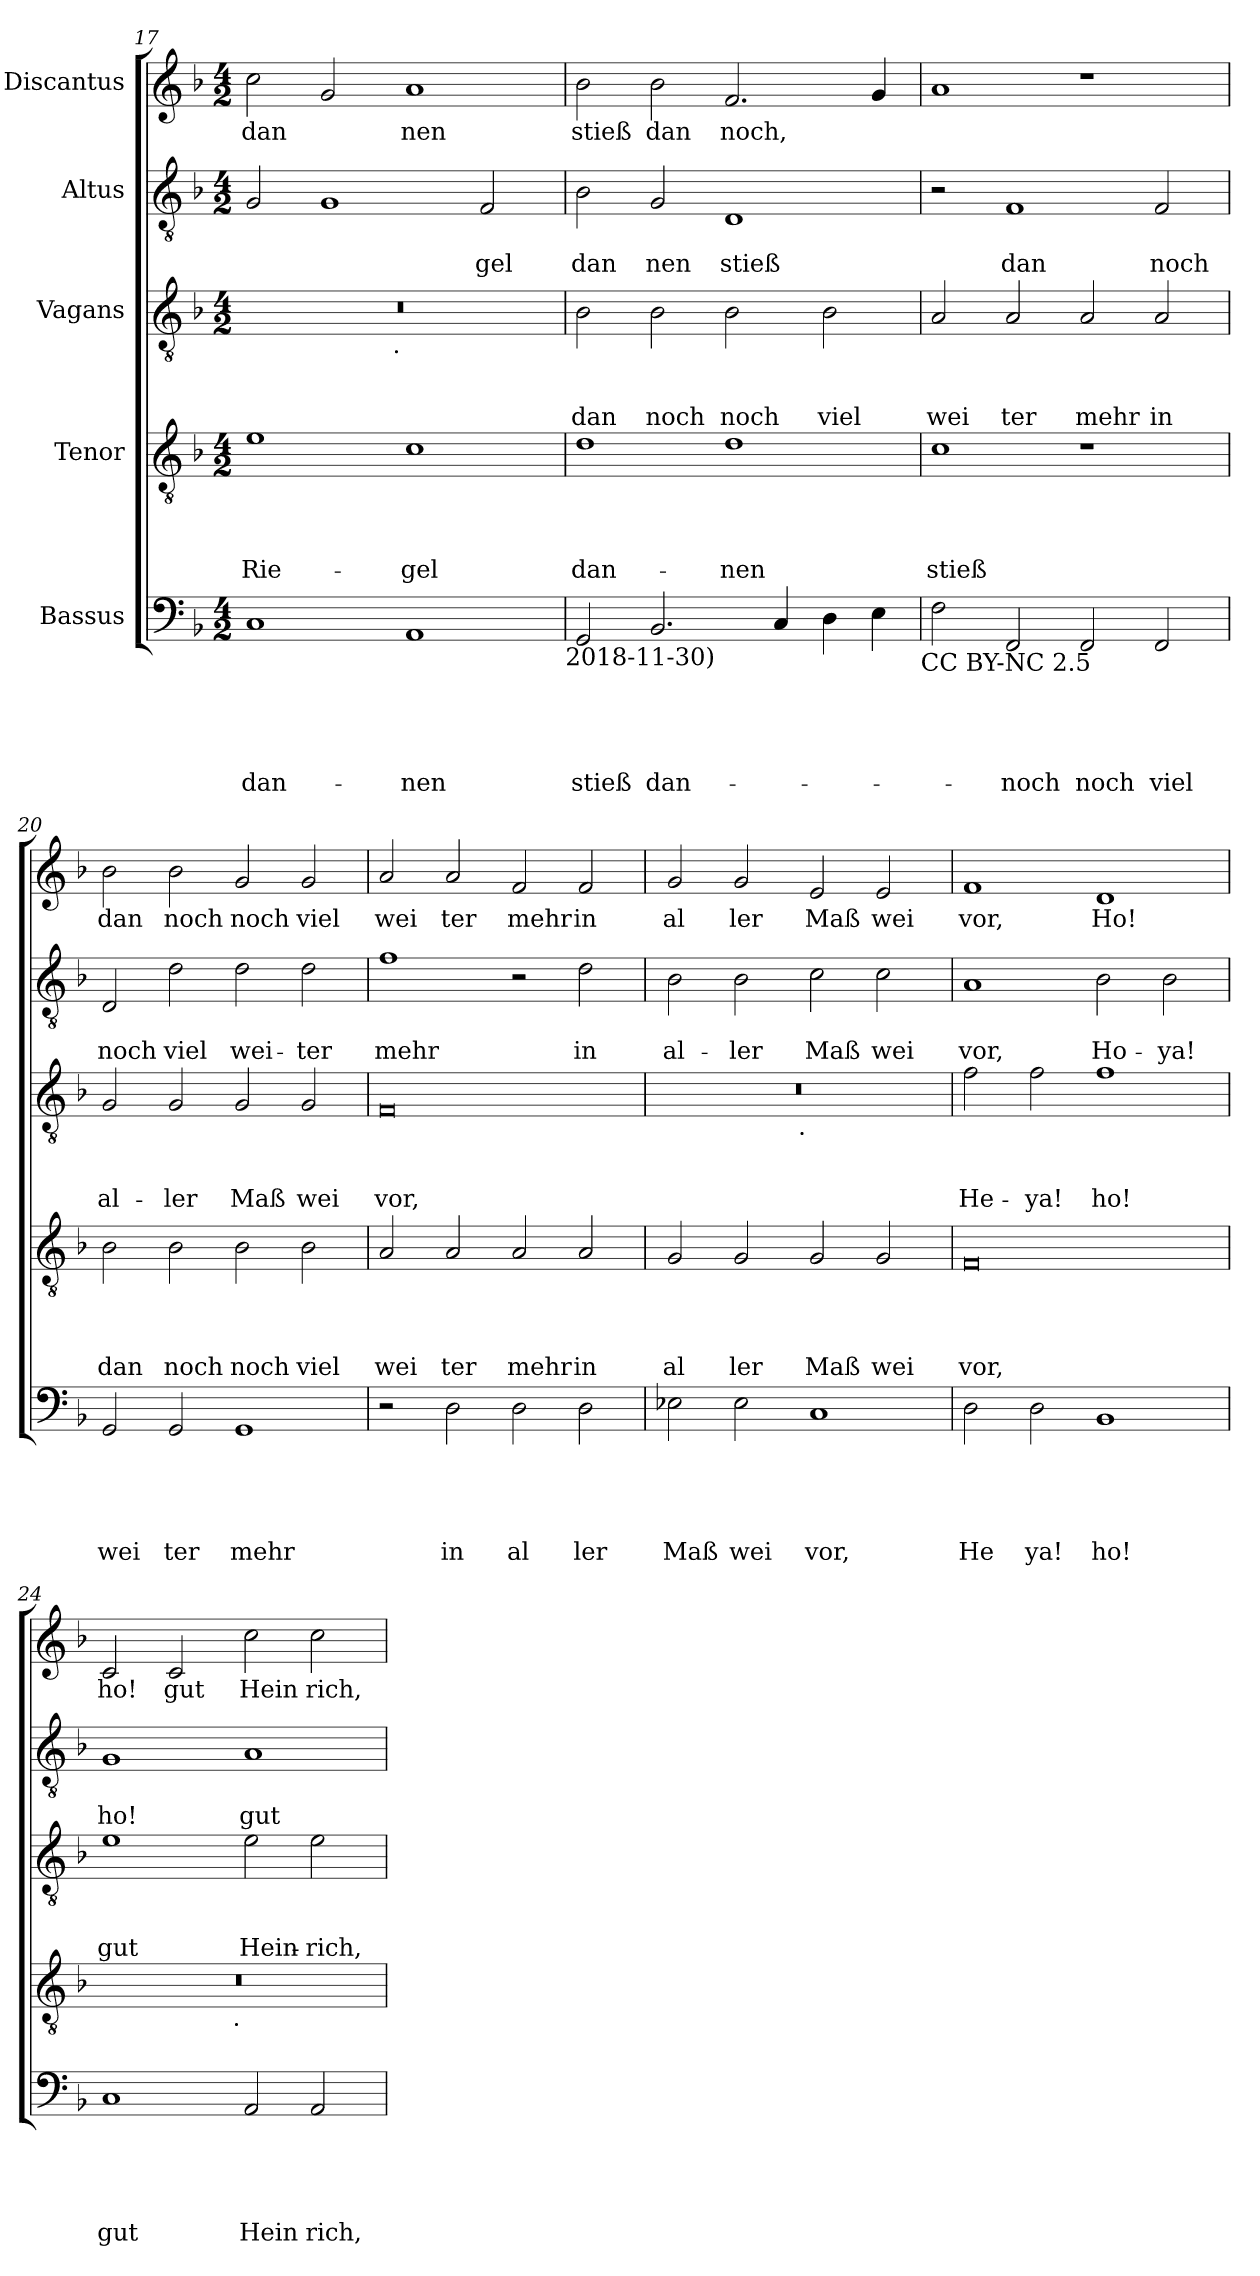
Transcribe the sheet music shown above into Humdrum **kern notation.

**kern	**text	**text	**text	**text	**text	**kern	**text	**text	**text	**text	**kern	**text	**text	**text	**kern	**text	**text	**kern	**text
*part5	*part5	*part5	*part5	*part5	*part5	*part4	*part4	*part4	*part4	*part4	*part3	*part3	*part3	*part3	*part2	*part2	*part2	*part1	*part1
*staff5	*staff5	*staff5	*staff5	*staff5	*staff5	*staff4	*staff4	*staff4	*staff4	*staff4	*staff3	*staff3	*staff3	*staff3	*staff2	*staff2	*staff2	*staff1	*staff1
*I"Bassus	*	*	*	*	*	*I"Tenor	*	*	*	*	*I"Vagans	*	*	*	*I"Altus	*	*	*I"Discantus	*
*clefF4	*	*	*	*	*	*clefGv2	*	*	*	*	*clefGv2	*	*	*	*clefGv2	*	*	*clefG2	*
*k[b-]	*	*	*	*	*	*k[b-]	*	*	*	*	*k[b-]	*	*	*	*k[b-]	*	*	*k[b-]	*
*F:	*	*	*	*	*	*F:	*	*	*	*	*F:	*	*	*	*F:	*	*	*F:	*
*M4/2	*	*	*	*	*	*M4/2	*	*	*	*	*M4/2	*	*	*	*M4/2	*	*	*M4/2	*
=17	=17	=17	=17	=17	=17	=17	=17	=17	=17	=17	=17	=17	=17	=17	=17	=17	=17	=17	=17
!	!	!	!	!	!LO:LY:b	!	!	!	!	!LO:LY:b	!	!	!	!	!	!	!	!	!LO:LY:b
*	*	*	*	*	*	*	*	*	*	*	*^	*	*	*	*	*	*	*	*
1C	.	.	.	.	dan-	1e	.	.	.	Rie-	0r	2ryy	.	.	.	2G/	.	.	2cc\	dan
.	.	.	.	.	.	.	.	.	.	.	.	4...ryy	.	.	.	1G	.	.	2g/	.
!	!	!	!	!	!	!	!	!	!	!	!	!LO:TX:b:t=.	!	!	!	!	!	!	!	!
.	.	.	.	.	.	.	.	.	.	.	.	1ryy	.	.	.	.	.	.	.	.
!	!	!	!	!	!LO:LY:b	!	!	!	!	!LO:LY:b	!	!	!	!	!	!	!	!	!	!LO:LY:b
1AA	.	.	.	.	-nen	1c	.	.	.	-gel	.	.	.	.	.	.	.	.	1a	nen
!	!	!	!	!	!	!	!	!	!	!	!	!	!	!	!	!	!	!LO:LY:b	!	!
.	.	.	.	.	.	.	.	.	.	.	.	.	.	.	.	2F/	.	gel	.	.
.	.	.	.	.	.	.	.	.	.	.	.	32ryy	.	.	.	.	.	.	.	.
!LO:TX:b:t=2018-11-30)	!	!	!	!	!	!	!	!	!	!	!	!	!	!	!	!	!	!	!	!
=18	=18	=18	=18	=18	=18	=18	=18	=18	=18	=18	=18	=18	=18	=18	=18	=18	=18	=18	=18	=18
!	!	!	!	!	!LO:LY:b	!	!	!	!	!LO:LY:b	!	!	!	!	!LO:LY:b	!	!	!LO:LY:b	!	!LO:LY:b
*	*	*	*	*	*	*	*	*	*	*	*v	*v	*	*	*	*	*	*	*	*
2GG/	.	.	.	.	stieß	1d	.	.	.	dan-	2B-\	.	.	dan	2B-\	.	dan	2b-\	stieß
!	!	!	!	!	!LO:LY:b	!	!	!	!	!	!	!	!	!LO:LY:b	!	!	!LO:LY:b	!	!LO:LY:b
2.BB-/	.	.	.	.	dan-	.	.	.	.	.	2B-\	.	.	noch	2G/	.	nen	2b-\	dan
!	!	!	!	!	!	!	!	!	!	!LO:LY:b	!	!	!	!LO:LY:b	!	!	!LO:LY:b	!	!LO:LY:b
.	.	.	.	.	.	1d	.	.	.	-nen	2B-\	.	.	noch	1D	.	stieß	2.f/	noch,
4C/	.	.	.	.	.	.	.	.	.	.	.	.	.	.	.	.	.	.	.
!	!	!	!	!	!	!	!	!	!	!	!	!	!	!LO:LY:b	!	!	!	!	!
4D\	.	.	.	.	.	.	.	.	.	.	2B-\	.	.	viel	.	.	.	.	.
4E\	.	.	.	.	.	.	.	.	.	.	.	.	.	.	.	.	.	4g/	.
!LO:TX:b:t=CC BY-NC 2.5	!	!	!	!	!	!	!	!	!	!	!	!	!	!	!	!	!	!	!
=19	=19	=19	=19	=19	=19	=19	=19	=19	=19	=19	=19	=19	=19	=19	=19	=19	=19	=19	=19
!	!	!	!	!	!	!	!	!	!	!LO:LY:b	!	!	!	!LO:LY:b	!	!	!	!	!
2F\	.	.	.	.	.	1c	.	.	.	stieß	2A/	.	.	wei	2r	.	.	1a	.
!	!	!	!	!	!LO:LY:b	!	!	!	!	!	!	!	!	!LO:LY:b	!	!	!LO:LY:b	!	!
2FF/	.	.	.	.	-noch	.	.	.	.	.	2A/	.	.	ter	1F	.	dan	.	.
!	!	!	!	!	!LO:LY:b	!	!	!	!	!	!	!	!	!LO:LY:b	!	!	!	!	!
2FF/	.	.	.	.	noch	1r	.	.	.	.	2A/	.	.	mehr	.	.	.	1r	.
!	!	!	!	!	!LO:LY:b	!	!	!	!	!	!	!	!	!LO:LY:b	!	!	!LO:LY:b	!	!
2FF/	.	.	.	.	viel	.	.	.	.	.	2A/	.	.	in	2F/	.	noch	.	.
!!LO:PB:g=z
=20	=20	=20	=20	=20	=20	=20	=20	=20	=20	=20	=20	=20	=20	=20	=20	=20	=20	=20	=20
!	!	!	!	!	!LO:LY:b	!	!	!	!	!LO:LY:b	!	!	!	!LO:LY:b	!	!	!LO:LY:b	!	!LO:LY:b
2GG/	.	.	.	.	wei	2B-\	.	.	.	dan	2G/	.	.	al-	2D/	.	noch	2b-\	dan
!	!	!	!	!	!LO:LY:b	!	!	!	!	!LO:LY:b	!	!	!	!LO:LY:b	!	!	!LO:LY:b	!	!LO:LY:b
2GG/	.	.	.	.	ter	2B-\	.	.	.	noch	2G/	.	.	-ler	2d\	.	viel	2b-\	noch
!	!	!	!	!	!LO:LY:b	!	!	!	!	!LO:LY:b	!	!	!	!LO:LY:b	!	!	!LO:LY:b	!	!LO:LY:b
1GG	.	.	.	.	mehr	2B-\	.	.	.	noch	2G/	.	.	Maß	2d\	.	wei-	2g/	noch
!	!	!	!	!	!	!	!	!	!	!LO:LY:b	!	!	!	!LO:LY:b	!	!	!LO:LY:b	!	!LO:LY:b
.	.	.	.	.	.	2B-\	.	.	.	viel	2G/	.	.	wei	2d\	.	-ter	2g/	viel
=21	=21	=21	=21	=21	=21	=21	=21	=21	=21	=21	=21	=21	=21	=21	=21	=21	=21	=21	=21
!	!	!	!	!	!	!	!	!	!	!LO:LY:b	!	!	!	!LO:LY:b	!	!	!LO:LY:b	!	!LO:LY:b
2r	.	.	.	.	.	2A/	.	.	.	wei	0F	.	.	vor,	1f	.	mehr	2a/	wei
!	!	!	!	!	!LO:LY:b	!	!	!	!	!LO:LY:b	!	!	!	!	!	!	!	!	!LO:LY:b
2D\	.	.	.	.	in	2A/	.	.	.	ter	.	.	.	.	.	.	.	2a/	ter
!	!	!	!	!	!LO:LY:b	!	!	!	!	!LO:LY:b	!	!	!	!	!	!	!	!	!LO:LY:b
2D\	.	.	.	.	al	2A/	.	.	.	mehr	.	.	.	.	2r	.	.	2f/	mehr
!	!	!	!	!	!LO:LY:b	!	!	!	!	!LO:LY:b	!	!	!	!	!	!	!LO:LY:b	!	!LO:LY:b
2D\	.	.	.	.	ler	2A/	.	.	.	in	.	.	.	.	2d\	.	in	2f/	in
=22	=22	=22	=22	=22	=22	=22	=22	=22	=22	=22	=22	=22	=22	=22	=22	=22	=22	=22	=22
!	!	!	!	!	!LO:LY:b	!	!	!	!	!LO:LY:b	!	!	!	!	!	!	!LO:LY:b	!	!LO:LY:b
*	*	*	*	*	*	*	*	*	*	*	*^	*	*	*	*	*	*	*	*
2E-X\	.	.	.	.	Maß	2G/	.	.	.	al	0r	2ryy	.	.	.	2B-\	.	al-	2g/	al
!	!	!	!	!	!LO:LY:b	!	!	!	!	!LO:LY:b	!	!	!	!	!	!	!	!LO:LY:b	!	!LO:LY:b
2E-\	.	.	.	.	wei	2G/	.	.	.	ler	.	4...ryy	.	.	.	2B-\	.	-ler	2g/	ler
!	!	!	!	!	!	!	!	!	!	!	!	!LO:TX:b:t=.	!	!	!	!	!	!	!	!
.	.	.	.	.	.	.	.	.	.	.	.	1ryy	.	.	.	.	.	.	.	.
!	!	!	!	!	!LO:LY:b	!	!	!	!	!LO:LY:b	!	!	!	!	!	!	!	!LO:LY:b	!	!LO:LY:b
1C	.	.	.	.	vor,	2G/	.	.	.	Maß	.	.	.	.	.	2c\	.	Maß	2e/	Maß
!	!	!	!	!	!	!	!	!	!	!LO:LY:b	!	!	!	!	!	!	!	!LO:LY:b	!	!LO:LY:b
.	.	.	.	.	.	2G/	.	.	.	wei	.	.	.	.	.	2c\	.	wei	2e/	wei
.	.	.	.	.	.	.	.	.	.	.	.	32ryy	.	.	.	.	.	.	.	.
=23	=23	=23	=23	=23	=23	=23	=23	=23	=23	=23	=23	=23	=23	=23	=23	=23	=23	=23	=23	=23
!	!	!	!	!	!LO:LY:b	!	!	!	!	!LO:LY:b	!	!	!	!	!LO:LY:b	!	!	!LO:LY:b	!	!LO:LY:b
*	*	*	*	*	*	*	*	*	*	*	*v	*v	*	*	*	*	*	*	*	*
2D\	.	.	.	.	He	0F	.	.	.	vor,	2f\	.	.	He-	1A	.	vor,	1f	vor,
!	!	!	!	!	!LO:LY:b	!	!	!	!	!	!	!	!	!LO:LY:b	!	!	!	!	!
2D\	.	.	.	.	ya!	.	.	.	.	.	2f\	.	.	-ya!	.	.	.	.	.
!	!	!	!	!	!LO:LY:b	!	!	!	!	!	!	!	!	!LO:LY:b	!	!	!LO:LY:b	!	!LO:LY:b
1BB-	.	.	.	.	ho!	.	.	.	.	.	1f	.	.	ho!	2B-\	.	Ho-	1d	Ho!
!	!	!	!	!	!	!	!	!	!	!	!	!	!	!	!	!	!LO:LY:b	!	!
.	.	.	.	.	.	.	.	.	.	.	.	.	.	.	2B-\	.	-ya!	.	.
=24	=24	=24	=24	=24	=24	=24	=24	=24	=24	=24	=24	=24	=24	=24	=24	=24	=24	=24	=24
!	!	!	!	!	!LO:LY:b	!	!	!	!	!	!	!	!	!LO:LY:b	!	!	!LO:LY:b	!	!LO:LY:b
*	*	*	*	*	*	*^	*	*	*	*	*	*	*	*	*	*	*	*	*
1C	.	.	.	.	gut	0r	2ryy	.	.	.	.	1e	.	.	gut	1G	.	ho!	2c/	ho!
!	!	!	!	!	!	!	!	!	!	!	!	!	!	!	!	!	!	!	!	!LO:LY:b
.	.	.	.	.	.	.	4...ryy	.	.	.	.	.	.	.	.	.	.	.	2c/	gut
!	!	!	!	!	!	!	!LO:TX:b:t=.	!	!	!	!	!	!	!	!	!	!	!	!	!
.	.	.	.	.	.	.	1ryy	.	.	.	.	.	.	.	.	.	.	.	.	.
!	!	!	!	!	!LO:LY:b	!	!	!	!	!	!	!	!	!	!LO:LY:b	!	!	!LO:LY:b	!	!LO:LY:b
2AA/	.	.	.	.	Hein	.	.	.	.	.	.	2e\	.	.	Hein-	1A	.	gut	2cc\	Hein
!	!	!	!	!	!LO:LY:b	!	!	!	!	!	!	!	!	!	!LO:LY:b	!	!	!	!	!LO:LY:b
2AA/	.	.	.	.	rich,	.	.	.	.	.	.	2e\	.	.	-rich,	.	.	.	2cc\	rich,
.	.	.	.	.	.	.	32ryy	.	.	.	.	.	.	.	.	.	.	.	.	.
*	*	*	*	*	*	*v	*v	*	*	*	*	*	*	*	*	*	*	*	*	*
=	=	=	=	=	=	=	=	=	=	=	=	=	=	=	=	=	=	=	=
*-	*-	*-	*-	*-	*-	*-	*-	*-	*-	*-	*-	*-	*-	*-	*-	*-	*-	*-	*-
